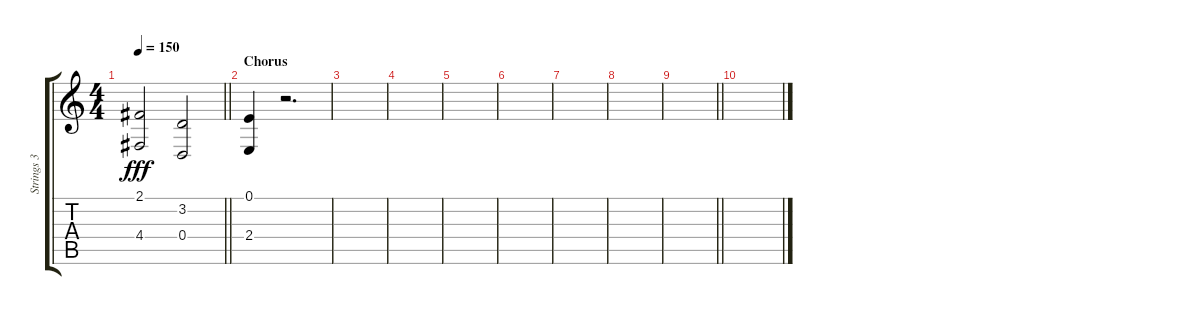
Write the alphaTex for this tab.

\track ("Strings 3" "Strings 3") {instrument fx4atmosphere}
\staff {score tabs}
\tuning (E4 B3 G3 D3 A2 E2) {hide}
\ts (4 4)
\tempo 150
\clef g2
\barLineRight lightlight
\ks c
(2.1 4.4).2{dy fff} (3.2 0.4).2 |
\section ("" "Chorus")
(0.1 2.4).4 r.2{d} |
|
|
|
|
|
|
\barLineRight lightlight
|
\section ("" "")
